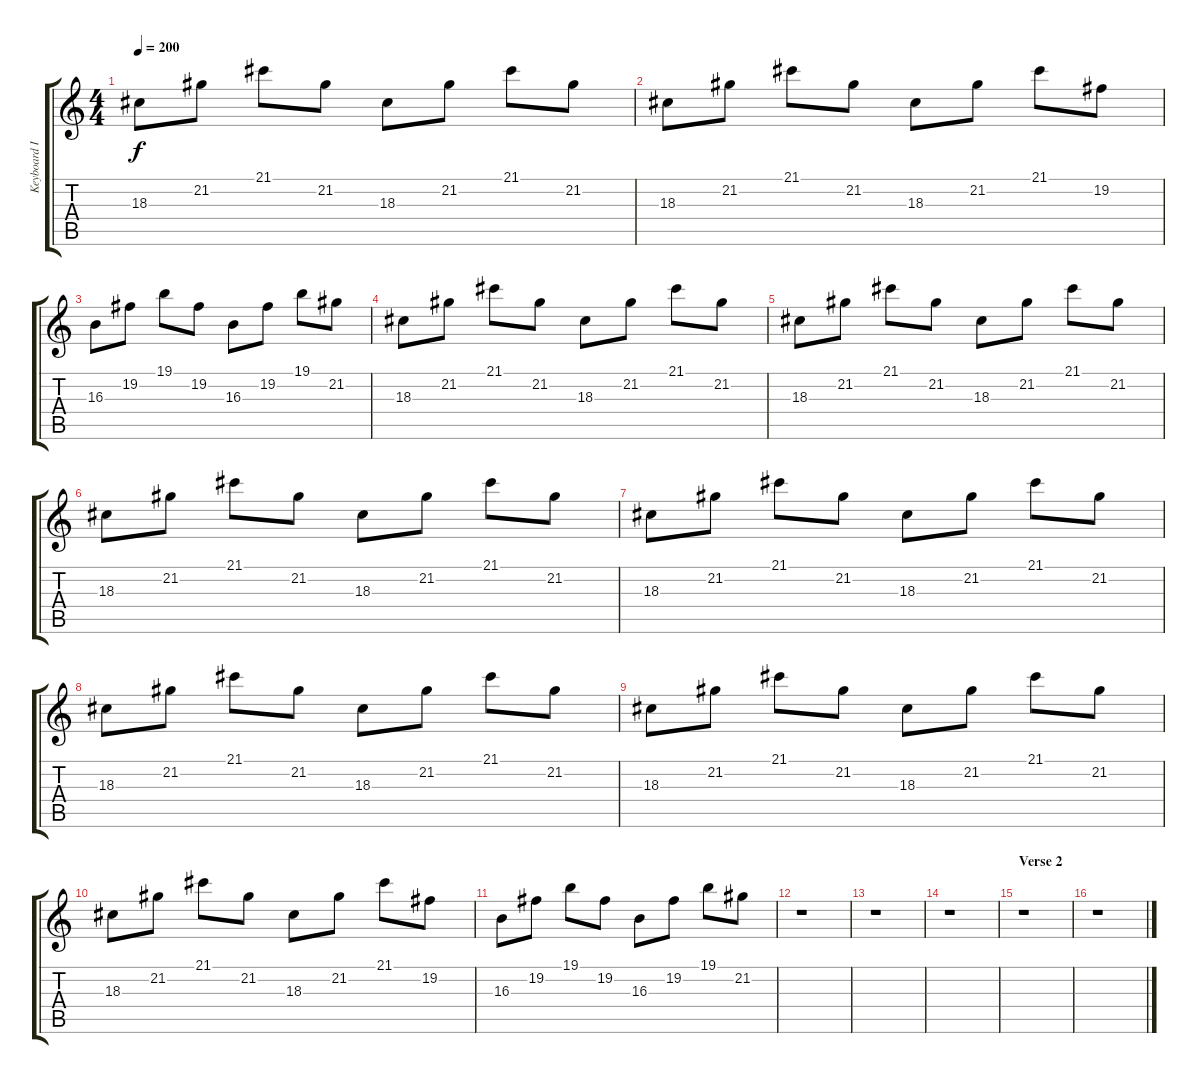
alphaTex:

\track ("Keyboard Interludes" "Keyboard I") {instrument brasssection}
\staff {score tabs}
\tuning (E4 B3 G3 D3 A2 E2) {hide}
\ts (4 4)
\tempo 200
\clef g2
\ks c
18.3.8{dy f} 21.2.8 21.1.8 21.2.8 18.3.8 21.2.8 21.1.8 21.2.8 |
18.3.8 21.2.8 21.1.8 21.2.8 18.3.8 21.2.8 21.1.8 19.2.8 |
16.3.8 19.2.8 19.1.8 19.2.8 16.3.8 19.2.8 19.1.8 21.2.8 |
18.3.8{volume 10 instrument musicbox} 21.2.8 21.1.8 21.2.8 18.3.8 21.2.8 21.1.8 21.2.8 |
18.3.8 21.2.8 21.1.8 21.2.8 18.3.8 21.2.8 21.1.8 21.2.8 |
18.3.8 21.2.8 21.1.8 21.2.8 18.3.8 21.2.8 21.1.8 21.2.8 |
18.3.8 21.2.8 21.1.8 21.2.8 18.3.8 21.2.8 21.1.8 21.2.8 |
18.3.8 21.2.8 21.1.8 21.2.8 18.3.8 21.2.8 21.1.8 21.2.8 |
18.3.8 21.2.8 21.1.8 21.2.8 18.3.8 21.2.8 21.1.8 21.2.8 |
18.3.8 21.2.8 21.1.8 21.2.8 18.3.8 21.2.8 21.1.8 19.2.8 |
16.3.8 19.2.8 19.1.8 19.2.8 16.3.8 19.2.8 19.1.8 21.2.8 |
r.1 |
r.1 |
r.1 |
\section ("" "Verse 2")
r.1 |
r.1
